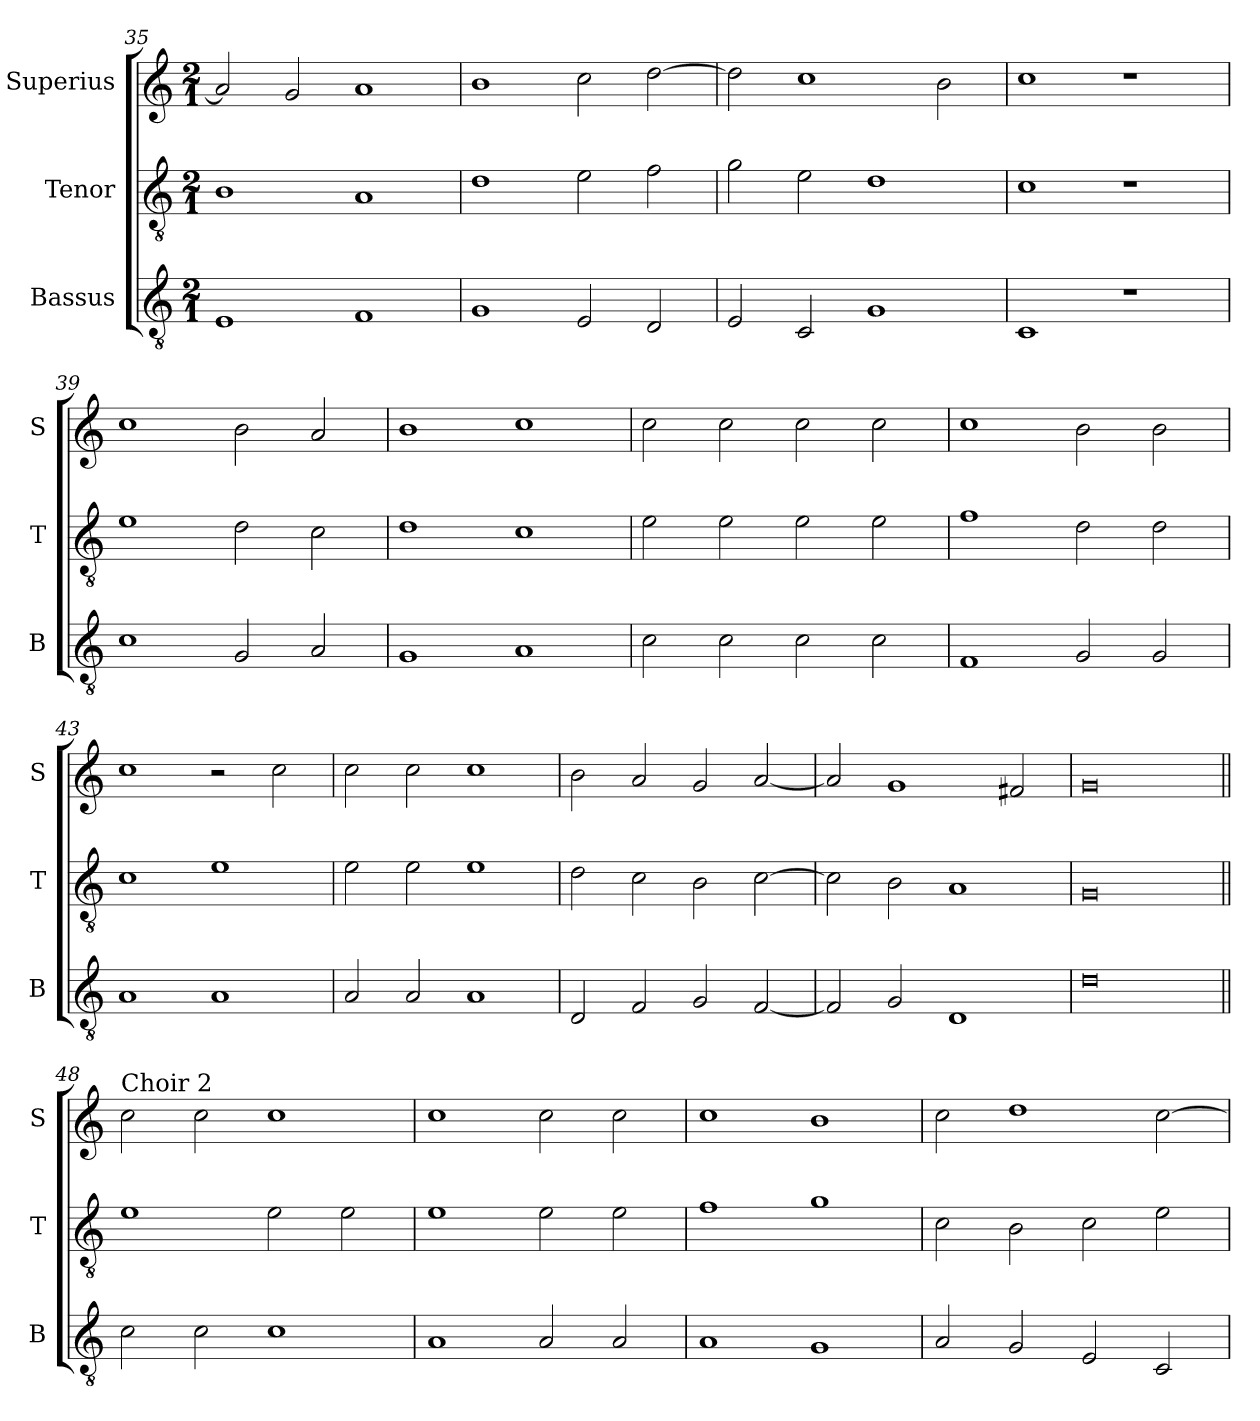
**kern	**kern	**kern
*part3	*part2	*part1
*staff3	*staff2	*staff1
*I"Bassus	*I"Tenor	*I"Superius
*I'B	*I'T	*I'S
*clefGv2	*clefGv2	*clefG2
*k[]	*k[]	*k[]
*M2/1	*M2/1	*M2/1
=35	=35	=35
1E	1B	2a/]
.	.	2g/
1F	1A	1a
=36	=36	=36
1G	1d	1b
2E/	2e\	2cc\
2D/	2f\	[2dd\
=37	=37	=37
2E/	2g\	2dd\]
2C/	2e\	1cc
1G	1d	.
.	.	2b\
=38	=38	=38
1C	1c	1cc
1r	1r	1r
=39	=39	=39
1c	1e	1cc
2G/	2d\	2b\
2A/	2c\	2a/
=40	=40	=40
1G	1d	1b
1A	1c	1cc
=41	=41	=41
2c\	2e\	2cc\
2c\	2e\	2cc\
2c\	2e\	2cc\
2c\	2e\	2cc\
=42	=42	=42
1F	1f	1cc
2G/	2d\	2b\
2G/	2d\	2b\
=43	=43	=43
1A	1c	1cc
1A	1e	2r
.	.	2cc\
=44	=44	=44
2A/	2e\	2cc\
2A/	2e\	2cc\
1A	1e	1cc
=45	=45	=45
2D/	2d\	2b\
2F/	2c\	2a/
2G/	2B\	2g/
[2F/	[2c\	[2a/
=46	=46	=46
2F/]	2c\]	2a/]
2G/	2B\	1g
1D	1A	.
.	.	2f#X/
=47	=47	=47
0d	0G	0g
=48||	=48||	=48||
!	!	!LO:TX:a:t=Choir 2
2c\	1e	2cc\
2c\	.	2cc\
1c	2e\	1cc
.	2e\	.
=49	=49	=49
1A	1e	1cc
2A/	2e\	2cc\
2A/	2e\	2cc\
=50	=50	=50
1A	1f	1cc
1G	1g	1b
=51	=51	=51
2A/	2c\	2cc\
2G/	2B\	1dd
2E/	2c\	.
2C/	2e\	[2cc\
=	=	=
*-	*-	*-
